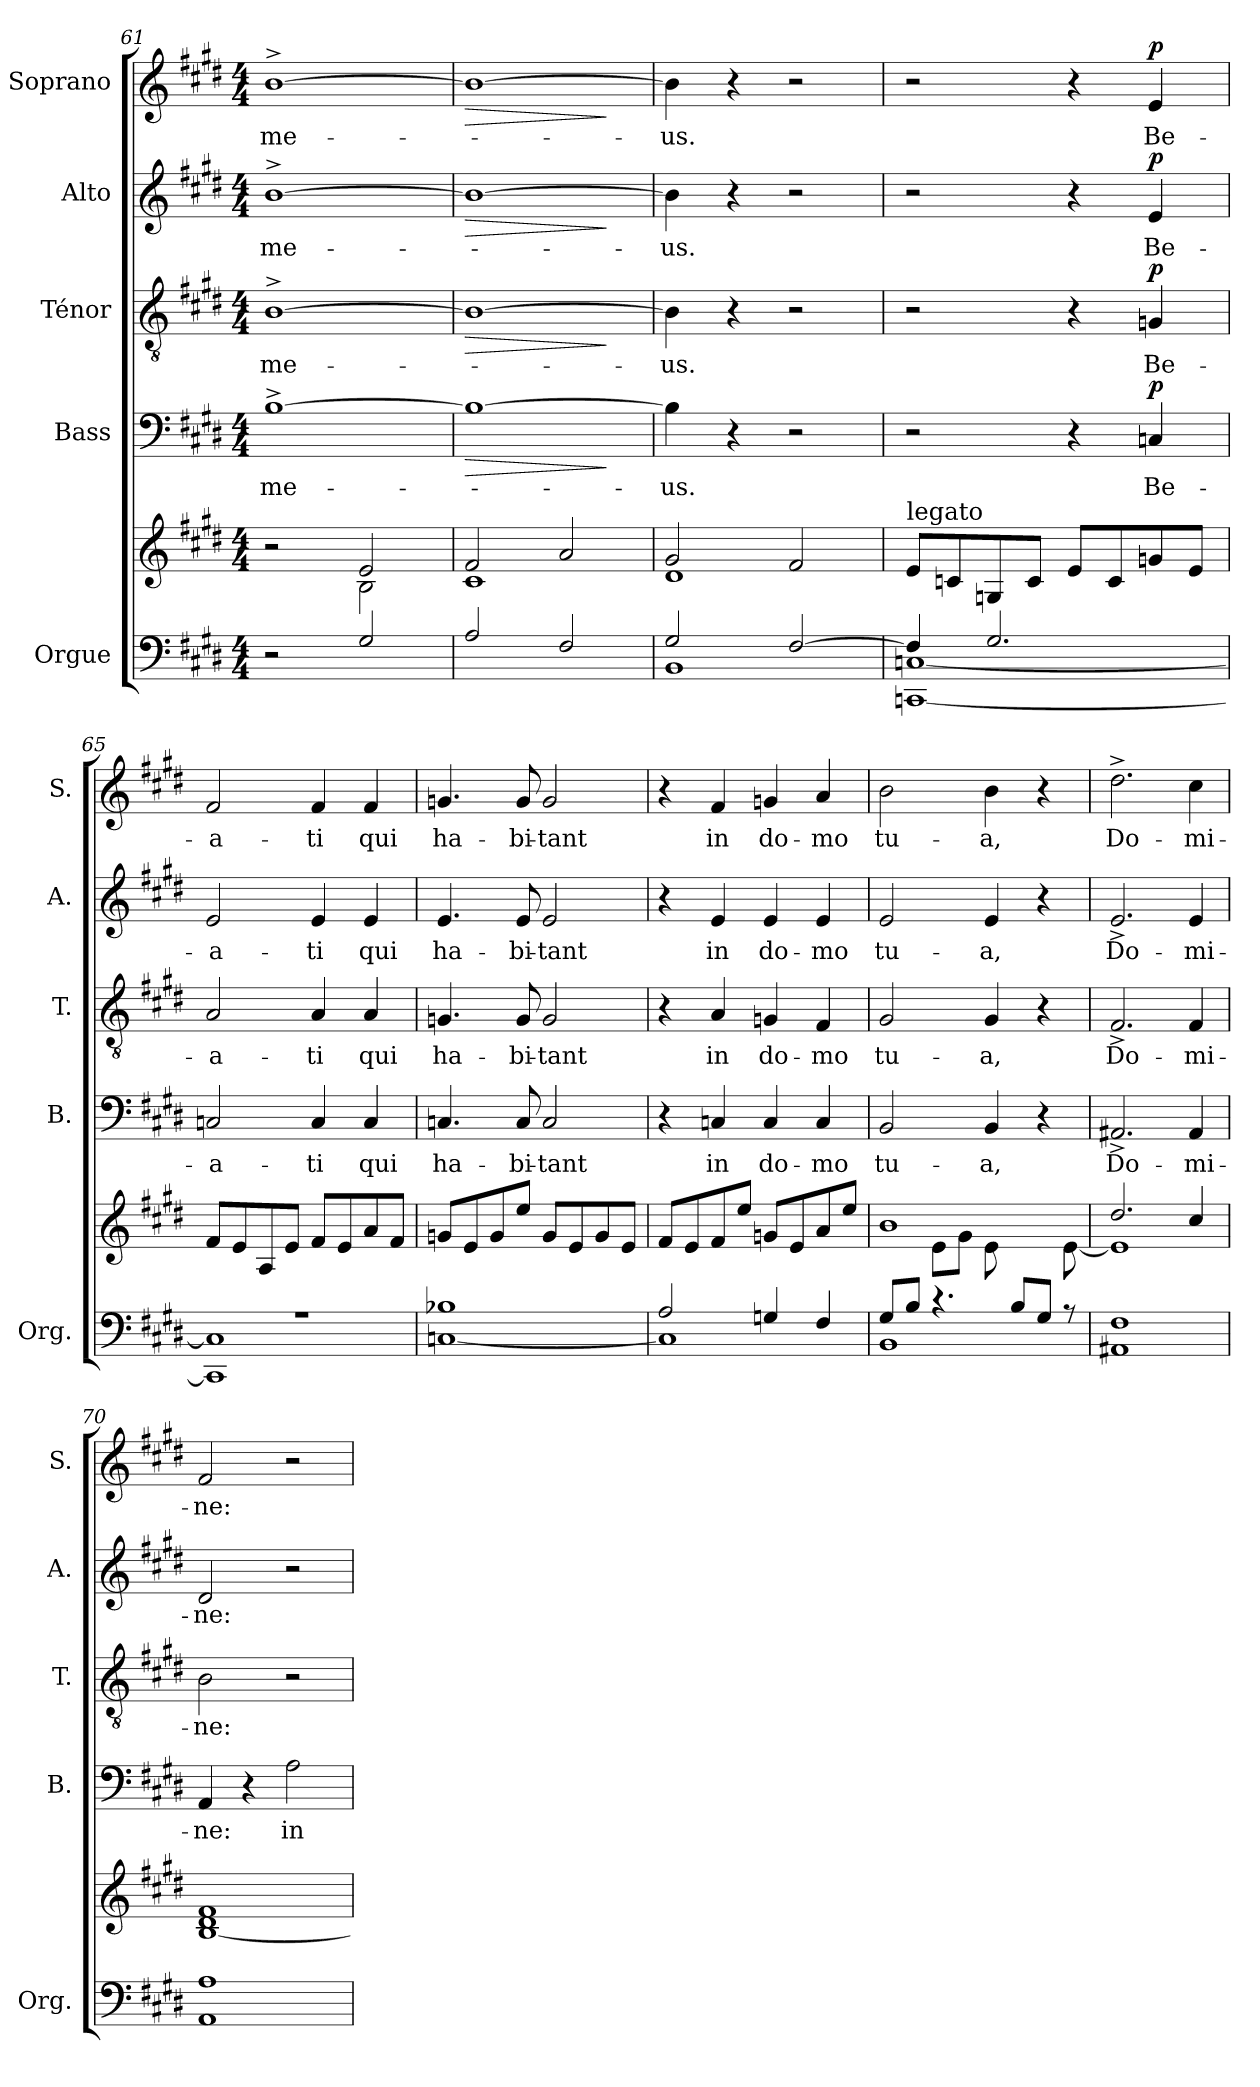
**kern	**kern	**kern	**text	**dynam	**kern	**text	**dynam	**kern	**text	**dynam	**kern	**text	**dynam
*part5	*part5	*part4	*part4	*part4	*part3	*part3	*part3	*part2	*part2	*part2	*part1	*part1	*part1
*staff6	*staff5	*staff4	*staff4	*staff4	*staff3	*staff3	*staff3	*staff2	*staff2	*staff2	*staff1	*staff1	*staff1
*I"Orgue	*	*I"Bass	*	*	*I"Ténor	*	*	*I"Alto	*	*	*I"Soprano	*	*
*I'Org.	*	*I'B.	*	*	*I'T.	*	*	*I'A.	*	*	*I'S.	*	*
*clefF4	*clefG2	*clefF4	*	*	*clefGv2	*	*	*clefG2	*	*	*clefG2	*	*
*k[f#c#g#d#]	*k[f#c#g#d#]	*k[f#c#g#d#]	*	*	*k[f#c#g#d#]	*	*	*k[f#c#g#d#]	*	*	*k[f#c#g#d#]	*	*
*E:	*E:	*E:	*	*	*	*	*	*E:	*	*	*E:	*	*
*M4/4	*M4/4	*M4/4	*	*	*M4/4	*	*	*M4/4	*	*	*M4/4	*	*
=61	=61	=61	=61	=61	=61	=61	=61	=61	=61	=61	=61	=61	=61
*	*^	*	*	*	*	*	*	*	*	*	*	*	*
!	!	!	!	!LO:LY:b	!	!	!LO:LY:b	!	!	!LO:LY:b	!	!	!LO:LY:b	!
2r	2r	2ryy	[1B^	me-	.	[1B^	me-	.	[1b^	me-	.	[1b^	me-	.
2G#/	2e/	2B\	.	.	.	.	.	.	.	.	.	.	.	.
=62	=62	=62	=62	=62	=62	=62	=62	=62	=62	=62	=62	=62	=62	=62
!	!	!	!	!	!LO:HP:b	!	!	!LO:HP:b	!	!	!LO:HP:b	!	!	!LO:HP:b
2A/	2f#/	1c#	1B_	.	>	1B_	.	>	1b_	.	>	1b_	.	>
2F#/	2a/	.	.	.	.	.	.	.	.	.	.	.	.	.
*	*v	*v	*	*	*	*	*	*	*	*	*	*	*	*
.	.	.	.	]	.	.	]	.	.	]	.	.	]
=63	=63	=63	=63	=63	=63	=63	=63	=63	=63	=63	=63	=63	=63
*^	*^	*	*	*	*	*	*	*	*	*	*	*	*
!	!	!	!	!	!LO:LY:b	!	!	!LO:LY:b	!	!	!LO:LY:b	!	!	!LO:LY:b	!
2G#/	1BB	2g#/	1d#	4B\]	-us.	.	4B\]	-us.	.	4b\]	us.	.	4b\]	-us.	.
.	.	.	.	4r	.	.	4r	.	.	4r	.	.	4r	.	.
[2F#/	.	2f#/	.	2r	.	.	2r	.	.	2r	.	.	2r	.	.
*	*	*v	*v	*	*	*	*	*	*	*	*	*	*	*	*
!!LO:LB:g=z
=64	=64	=64	=64	=64	=64	=64	=64	=64	=64	=64	=64	=64	=64	=64
!	!	!LO:TX:a:t=legato	!	!	!	!	!	!	!	!	!	!	!	!
4F#/]	[1CCn [1Cn	8e/L	2r	.	.	2r	.	.	2r	.	.	2r	.	.
.	.	8cn/	.	.	.	.	.	.	.	.	.	.	.	.
2.G#/	.	8Gn/	.	.	.	.	.	.	.	.	.	.	.	.
.	.	8c/J	.	.	.	.	.	.	.	.	.	.	.	.
.	.	8e/L	4r	.	.	4r	.	.	4r	.	.	4r	.	.
.	.	8c/	.	.	.	.	.	.	.	.	.	.	.	.
!	!	!	!	!LO:LY:b	!LO:DY:a	!	!LO:LY:b	!LO:DY:a	!	!LO:LY:b	!LO:DY:a	!	!LO:LY:b	!LO:DY:a
.	.	8gn/	4Cn/	Be-	p	4Gn/	Be-	p	4e/	Be-	p	4e/	Be-	p
.	.	8e/J	.	.	.	.	.	.	.	.	.	.	.	.
=65	=65	=65	=65	=65	=65	=65	=65	=65	=65	=65	=65	=65	=65	=65
!	!	!	!	!LO:LY:b	!	!	!LO:LY:b	!	!	!LO:LY:b	!	!	!LO:LY:b	!
1r	1CC] 1C]	8f#/L	2Cn/	-a-	.	2A/	-a-	.	2e/	-a-	.	2f#/	-a-	.
.	.	8e/	.	.	.	.	.	.	.	.	.	.	.	.
.	.	8A/	.	.	.	.	.	.	.	.	.	.	.	.
.	.	8e/J	.	.	.	.	.	.	.	.	.	.	.	.
!	!	!	!	!LO:LY:b	!	!	!LO:LY:b	!	!	!LO:LY:b	!	!	!LO:LY:b	!
.	.	8f#/L	4C/	-ti	.	4A/	-ti	.	4e/	-ti	.	4f#/	-ti	.
.	.	8e/	.	.	.	.	.	.	.	.	.	.	.	.
!	!	!	!	!LO:LY:b	!	!	!LO:LY:b	!	!	!LO:LY:b	!	!	!LO:LY:b	!
.	.	8a/	4C/	qui	.	4A/	qui	.	4e/	qui	.	4f#/	qui	.
.	.	8f#/J	.	.	.	.	.	.	.	.	.	.	.	.
=66	=66	=66	=66	=66	=66	=66	=66	=66	=66	=66	=66	=66	=66	=66
!	!	!	!	!LO:LY:b	!	!	!LO:LY:b	!	!	!LO:LY:b	!	!	!LO:LY:b	!
1B-X	[1Cn	8gn/L	4.Cn/	ha-	.	4.Gn/	ha-	.	4.e/	ha-	.	4.gn/	ha-	.
.	.	8e/	.	.	.	.	.	.	.	.	.	.	.	.
.	.	8g/	.	.	.	.	.	.	.	.	.	.	.	.
!	!	!	!	!LO:LY:b	!	!	!LO:LY:b	!	!	!LO:LY:b	!	!	!LO:LY:b	!
.	.	8ee/J	8C/	-bi-	.	8G/	-bi-	.	8e/	-bi-	.	8g/	-bi-	.
!	!	!	!	!LO:LY:b	!	!	!LO:LY:b	!	!	!LO:LY:b	!	!	!LO:LY:b	!
.	.	8g/L	2C/	-tant	.	2G/	-tant	.	2e/	-tant	.	2g/	-tant	.
.	.	8e/	.	.	.	.	.	.	.	.	.	.	.	.
.	.	8g/	.	.	.	.	.	.	.	.	.	.	.	.
.	.	8e/J	.	.	.	.	.	.	.	.	.	.	.	.
=67	=67	=67	=67	=67	=67	=67	=67	=67	=67	=67	=67	=67	=67	=67
2A/	1C]	8f#/L	4r	.	.	4r	.	.	4r	.	.	4r	.	.
.	.	8e/	.	.	.	.	.	.	.	.	.	.	.	.
!	!	!	!	!LO:LY:b	!	!	!LO:LY:b	!	!	!LO:LY:b	!	!	!LO:LY:b	!
.	.	8f#/	4Cn/	in	.	4A/	in	.	4e/	in	.	4f#/	in	.
.	.	8ee/J	.	.	.	.	.	.	.	.	.	.	.	.
!	!	!	!	!LO:LY:b	!	!	!LO:LY:b	!	!	!LO:LY:b	!	!	!LO:LY:b	!
4Gn/	.	8gn/L	4C/	do-	.	4Gn/	do-	.	4e/	do-	.	4gn/	do-	.
.	.	8e/	.	.	.	.	.	.	.	.	.	.	.	.
!	!	!	!	!LO:LY:b	!	!	!LO:LY:b	!	!	!LO:LY:b	!	!	!LO:LY:b	!
4F#/	.	8a/	4C/	-mo	.	4F#/	-mo	.	4e/	-mo	.	4a/	-mo	.
.	.	8ee/J	.	.	.	.	.	.	.	.	.	.	.	.
=68	=68	=68	=68	=68	=68	=68	=68	=68	=68	=68	=68	=68	=68	=68
*	*	*^	*	*	*	*	*	*	*	*	*	*	*	*
!	!	!	!	!	!LO:LY:b	!	!	!LO:LY:b	!	!	!LO:LY:b	!	!	!LO:LY:b	!
8G#/L	1BB	1b	4ryy	2BB/	tu-	.	2G#/	tu-	.	2e/	tu-	.	2b\	tu-	.
8B/J	.	.	.	.	.	.	.	.	.	.	.	.	.	.	.
4.r	.	.	8e\L	.	.	.	.	.	.	.	.	.	.	.	.
.	.	.	8g#\J	.	.	.	.	.	.	.	.	.	.	.	.
!	!	!	!	!	!LO:LY:b	!	!	!LO:LY:b	!	!	!LO:LY:b	!	!	!LO:LY:b	!
.	.	.	8e\	4BB/	-a,	.	4G#/	-a,	.	4e/	-a,	.	4b\	-a,	.
8B/L	.	.	4ryy	.	.	.	.	.	.	.	.	.	.	.	.
8G#/J	.	.	.	4r	.	.	4r	.	.	4r	.	.	4r	.	.
8r	.	.	[8e\	.	.	.	.	.	.	.	.	.	.	.	.
*v	*v	*	*	*	*	*	*	*	*	*	*	*	*	*	*
=69	=69	=69	=69	=69	=69	=69	=69	=69	=69	=69	=69	=69	=69	=69
!	!	!	!	!LO:LY:b	!	!	!LO:LY:b	!	!	!LO:LY:b	!	!	!LO:LY:b	!
1AA#X 1F#	2.dd#/	1e]	2.AA#X^/	Do-	.	2.F#^/	Do-	.	2.e^/	Do-	.	2.dd#^\	Do-	.
!	!	!	!	!LO:LY:b	!	!	!LO:LY:b	!	!	!LO:LY:b	!	!	!LO:LY:b	!
.	4cc#/	.	4AA#/	-mi-	.	4F#/	-mi-	.	4e/	-mi-	.	4cc#\	-mi-	.
*	*v	*v	*	*	*	*	*	*	*	*	*	*	*	*
=70	=70	=70	=70	=70	=70	=70	=70	=70	=70	=70	=70	=70	=70
!	!	!	!LO:LY:b	!	!	!LO:LY:b	!	!	!LO:LY:b	!	!	!LO:LY:b	!
1AA 1A	[1B 1d# 1f#	4AA/	-ne:	.	2B\	-ne:	.	2d#/	-ne:	.	2f#/	-ne:	.
.	.	4r	.	.	.	.	.	.	.	.	.	.	.
!	!	!	!LO:LY:b	!	!	!	!	!	!	!	!	!	!
.	.	2A\	in	.	2r	.	.	2r	.	.	2r	.	.
=	=	=	=	=	=	=	=	=	=	=	=	=	=
*-	*-	*-	*-	*-	*-	*-	*-	*-	*-	*-	*-	*-	*-
